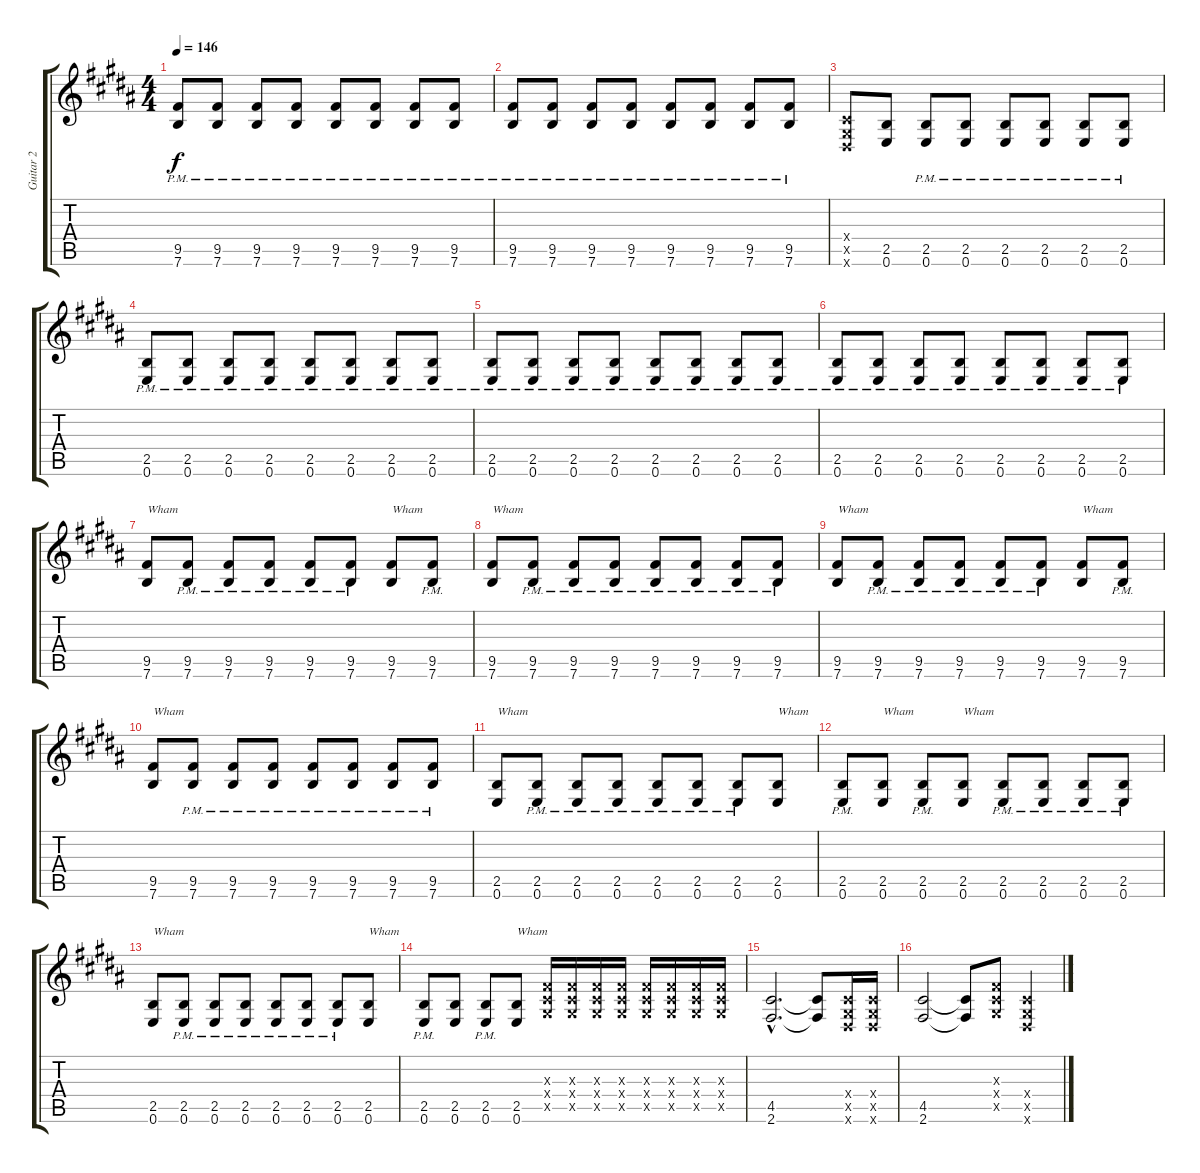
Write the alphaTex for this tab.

\track ("Guitar 2" "Guitar 2") {instrument distortionguitar}
\staff {score tabs}
\tuning (E4 B3 G3 D3 A2 E2) {hide}
\ts (4 4)
\tempo 146
\clef g2
\ks b
(9.5{pm} 7.6{pm}).8{dy f} (9.5{pm} 7.6{pm}).8 (9.5{pm} 7.6{pm}).8 (9.5{pm} 7.6{pm}).8 (9.5{pm} 7.6{pm}).8 (9.5{pm} 7.6{pm}).8 (9.5{pm} 7.6{pm}).8 (9.5{pm} 7.6{pm}).8 |
(9.5{pm} 7.6{pm}).8 (9.5{pm} 7.6{pm}).8 (9.5{pm} 7.6{pm}).8 (9.5{pm} 7.6{pm}).8 (9.5{pm} 7.6{pm}).8 (9.5{pm} 7.6{pm}).8 (9.5{pm} 7.6{pm}).8 (9.5{pm} 7.6{pm}).8 |
(-1.4{x} -1.5{x} -1.6{x}).8 (2.5 0.6).8 (2.5{pm} 0.6{pm}).8 (2.5{pm} 0.6{pm}).8 (2.5{pm} 0.6{pm}).8 (2.5{pm} 0.6{pm}).8 (2.5{pm} 0.6{pm}).8 (2.5{pm} 0.6{pm}).8 |
(2.5{pm} 0.6{pm}).8 (2.5{pm} 0.6{pm}).8 (2.5{pm} 0.6{pm}).8 (2.5{pm} 0.6{pm}).8 (2.5{pm} 0.6{pm}).8 (2.5{pm} 0.6{pm}).8 (2.5{pm} 0.6{pm}).8 (2.5{pm} 0.6{pm}).8 |
(2.5{pm} 0.6{pm}).8 (2.5{pm} 0.6{pm}).8 (2.5{pm} 0.6{pm}).8 (2.5{pm} 0.6{pm}).8 (2.5{pm} 0.6{pm}).8 (2.5{pm} 0.6{pm}).8 (2.5{pm} 0.6{pm}).8 (2.5{pm} 0.6{pm}).8 |
(2.5{pm} 0.6{pm}).8 (2.5{pm} 0.6{pm}).8 (2.5{pm} 0.6{pm}).8 (2.5{pm} 0.6{pm}).8 (2.5{pm} 0.6{pm}).8 (2.5{pm} 0.6{pm}).8 (2.5{pm} 0.6{pm}).8 (2.5{pm} 0.6{pm}).8 |
(9.5 7.6).8{txt "Wham"} (9.5{pm} 7.6{pm}).8 (9.5{pm} 7.6{pm}).8 (9.5{pm} 7.6{pm}).8 (9.5{pm} 7.6{pm}).8 (9.5{pm} 7.6{pm}).8 (9.5 7.6).8{txt "Wham"} (9.5{pm} 7.6{pm}).8 |
(9.5 7.6).8{txt "Wham"} (9.5{pm} 7.6{pm}).8 (9.5{pm} 7.6{pm}).8 (9.5{pm} 7.6{pm}).8 (9.5{pm} 7.6{pm}).8 (9.5{pm} 7.6{pm}).8 (9.5{pm} 7.6{pm}).8 (9.5{pm} 7.6{pm}).8 |
(9.5 7.6).8{txt "Wham"} (9.5{pm} 7.6{pm}).8 (9.5{pm} 7.6{pm}).8 (9.5{pm} 7.6{pm}).8 (9.5{pm} 7.6{pm}).8 (9.5{pm} 7.6{pm}).8 (9.5 7.6).8{txt "Wham"} (9.5{pm} 7.6{pm}).8 |
(9.5 7.6).8{txt "Wham"} (9.5{pm} 7.6{pm}).8 (9.5{pm} 7.6{pm}).8 (9.5{pm} 7.6{pm}).8 (9.5{pm} 7.6{pm}).8 (9.5{pm} 7.6{pm}).8 (9.5{pm} 7.6{pm}).8 (9.5{pm} 7.6{pm}).8 |
(2.5 0.6).8{txt "Wham"} (2.5{pm} 0.6{pm}).8 (2.5{pm} 0.6{pm}).8 (2.5{pm} 0.6{pm}).8 (2.5{pm} 0.6{pm}).8 (2.5{pm} 0.6{pm}).8 (2.5{pm} 0.6{pm}).8 (2.5 0.6).8{txt "Wham"} |
(2.5{pm} 0.6{pm}).8 (2.5 0.6).8{txt "Wham"} (2.5{pm} 0.6{pm}).8 (2.5 0.6).8{txt "Wham"} (2.5{pm} 0.6{pm}).8 (2.5{pm} 0.6{pm}).8 (2.5{pm} 0.6{pm}).8 (2.5{pm} 0.6{pm}).8 |
(2.5 0.6).8{txt "Wham"} (2.5{pm} 0.6{pm}).8 (2.5{pm} 0.6{pm}).8 (2.5{pm} 0.6{pm}).8 (2.5{pm} 0.6{pm}).8 (2.5{pm} 0.6{pm}).8 (2.5{pm} 0.6{pm}).8 (2.5 0.6).8{txt "Wham"} |
(2.5{pm} 0.6{pm}).8 (2.5 0.6).8 (2.5{pm} 0.6{pm}).8 (2.5 0.6).8{txt "Wham"} (-1.3{x} -1.4{x} -1.5{x}).16 (-1.3{x} -1.4{x} -1.5{x}).16 (-1.3{x} -1.4{x} -1.5{x}).16 (-1.3{x} -1.4{x} -1.5{x}).16 (-1.3{x} -1.4{x} -1.5{x}).16 (-1.3{x} -1.4{x} -1.5{x}).16 (-1.3{x} -1.4{x} -1.5{x}).16 (-1.3{x} -1.4{x} -1.5{x}).16 |
(4.5{hac} 2.6{hac}).2{d} (4.5{t} 2.6{t}).8 (-1.4{x} -1.5{x} -1.6{x}).16 (-1.4{x} -1.5{x} -1.6{x}).16 |
(4.5 2.6).2 (4.5{t} 2.6{t}).8 (-1.3{x} -1.4{x} -1.5{x}).8 (-1.4{x} -1.5{x} -1.6{x}).4
